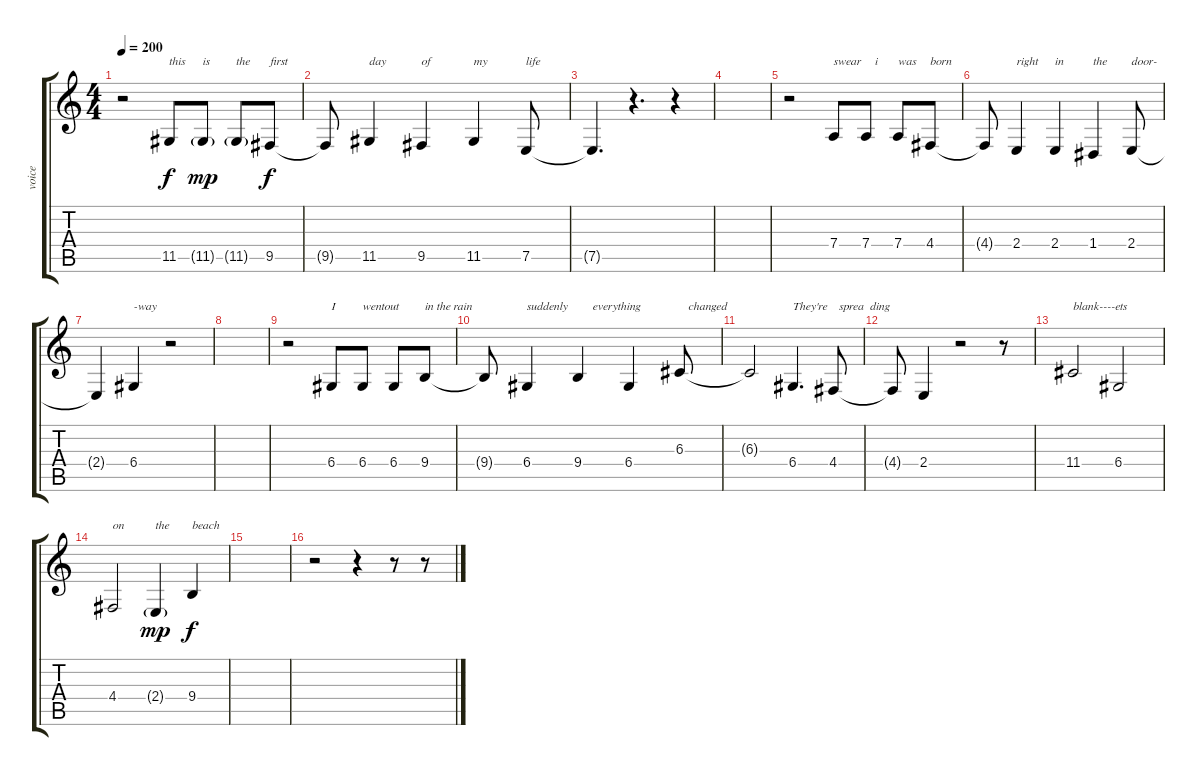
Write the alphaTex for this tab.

\track ("voice" "voice") {instrument acousticgrandpiano}
\staff {score tabs}
\tuning (E4 B3 G3 D3 A2 E2) {hide}
\ts (4 4)
\tempo 200
\clef g2
\ks c
r.2{dy f} 11.5.8{txt "this"} 11.5{g}.8{txt "is" dy mp} 11.5{g}.8{txt "the"} 9.5.8{txt "first" dy f} |
9.5{t}.8 11.5.4{txt "day"} 9.5.4{txt "of"} 11.5.4{txt "my"} 7.5.8{txt "life"} |
7.5{t}.4{d} r.4{d} r.4 |
|
r.2 7.4.8{txt "swear"} 7.4.8{txt "   i"} 7.4.8{txt "was"} 4.4.8{txt "born"} |
4.4{t}.8 2.4.4{txt "right"} 2.4.4{txt "in"} 1.4.4{txt "the"} 2.4.8{txt "door-"} |
2.4{t}.4 6.4.4{txt "-way"} r.2 |
|
r.2 6.4.8{txt "I"} 6.4.8{txt "wentout"} 6.4.8 9.4.8{txt "in the rain"} |
9.4{t}.8 6.4.4{txt "suddenly"} 9.4.4{txt "     everything"} 6.4.4 6.3.8{txt "   changed"} |
6.3{t}.2 6.4.4{d txt "They're"} 4.4.8{txt "  sprea  ding"} |
4.4{t}.8 2.4.4 r.2 r.8 |
11.4.2{txt "blank----ets"} 6.4.2 |
4.4.2{txt "on"} 2.4{g}.4{txt "the" dy mp} 9.4.4{txt "beach" dy f} |
|
r.2 r.4 r.8 r.8
